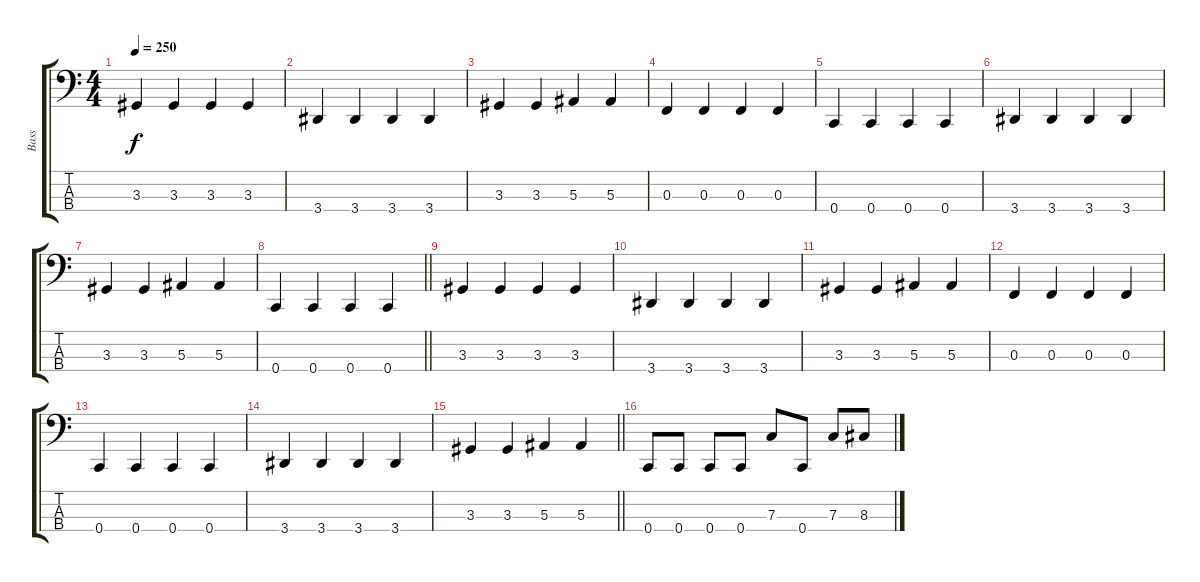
\track ("Bass" "Bass") {instrument electricbassfinger}
\staff {score tabs}
\tuning (Eb2 Bb1 F1 C1) {hide}
\ts (4 4)
\tempo 250
\clef f4
\ks c
3.3.4{dy f} 3.3.4 3.3.4 3.3.4 |
3.4.4 3.4.4 3.4.4 3.4.4 |
3.3.4 3.3.4 5.3.4 5.3.4 |
0.3.4 0.3.4 0.3.4 0.3.4 |
0.4.4 0.4.4 0.4.4 0.4.4 |
3.4.4 3.4.4 3.4.4 3.4.4 |
3.3.4 3.3.4 5.3.4 5.3.4 |
\barLineRight lightlight
0.4.4 0.4.4 0.4.4 0.4.4 |
3.3.4 3.3.4 3.3.4 3.3.4 |
3.4.4 3.4.4 3.4.4 3.4.4 |
3.3.4 3.3.4 5.3.4 5.3.4 |
0.3.4 0.3.4 0.3.4 0.3.4 |
0.4.4 0.4.4 0.4.4 0.4.4 |
3.4.4 3.4.4 3.4.4 3.4.4 |
\barLineRight lightlight
3.3.4 3.3.4 5.3.4 5.3.4 |
0.4.8 0.4.8 0.4.8 0.4.8 7.3.8 0.4.8 7.3.8 8.3.8
